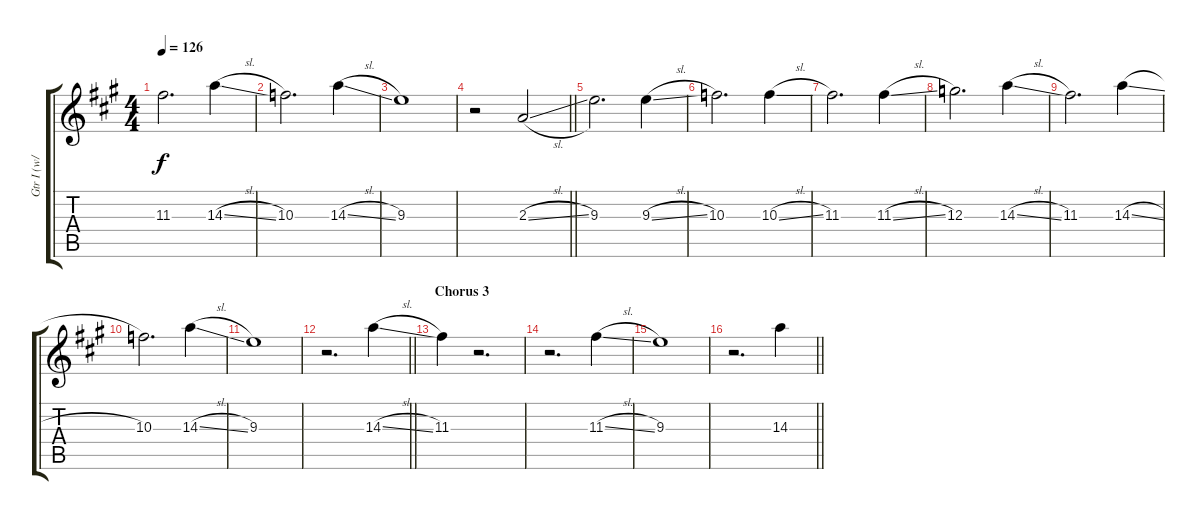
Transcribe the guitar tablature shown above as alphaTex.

\track ("Gtr I (w/ slide and delay)" "Gtr I (w/ ") {instrument electricguitarjazz}
\staff {score tabs}
\tuning (E4 B3 G3 D3 A2 E2) {hide}
\ts (4 4)
\tempo 126
\clef g2
\ks a
11.3.2{d dy f} 14.3{sl}.4 |
10.3.2{d} 14.3{sl}.4 |
9.3.1 |
\barLineRight lightlight
r.2 2.3{sl}.2 |
9.3.2{d} 9.3{sl}.4 |
10.3.2{d} 10.3{sl}.4 |
11.3.2{d} 11.3{sl}.4 |
12.3.2{d} 14.3{sl}.4 |
11.3.2{d} 14.3{sl}.4 |
10.3.2{d} 14.3{sl}.4 |
9.3.1 |
\barLineRight lightlight
r.2{d} 14.3{sl}.4 |
\section ("" "Chorus 3")
11.3.4 r.2{d} |
r.2{d} 11.3{sl}.4 |
9.3.1 |
\barLineRight lightlight
r.2{d} 14.3{sl}.4
